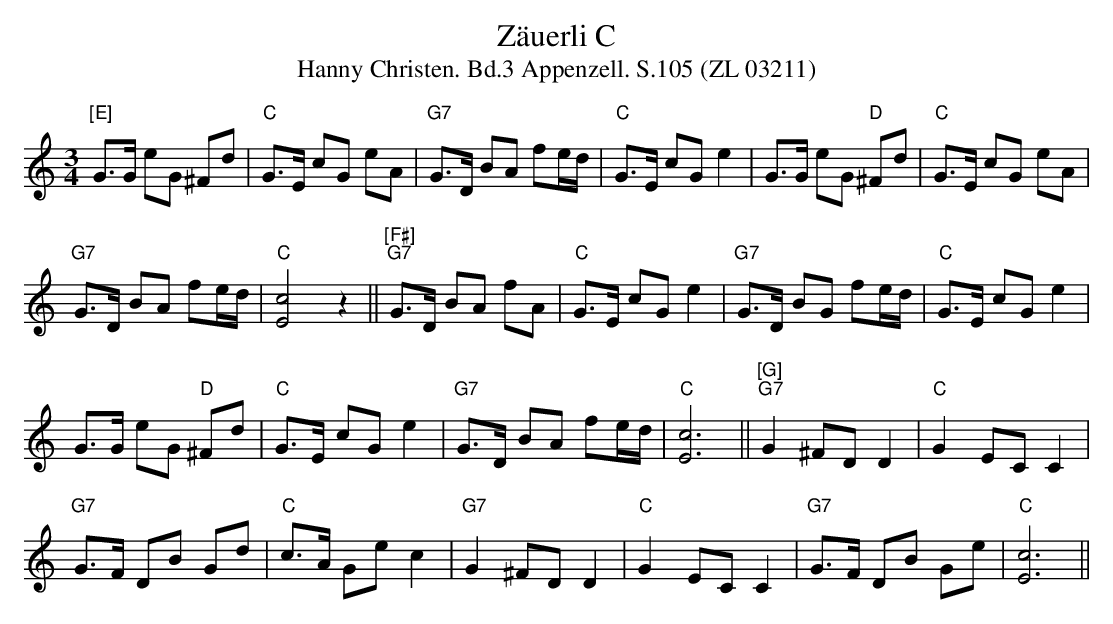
X:1
T:Zäuerli C
T:Hanny Christen. Bd.3 Appenzell. S.105 (ZL 03211)
M:3/4
L:1/4
K:Cmaj
"[E]"G/2>G/2 e/2G/2 ^F/2d/2 | "C"G/2>E/2 c/2G/2 e/2A/2 | "G7"G/2>D/2 B/2A/2 f/2e/4d/4 | "C"G/2>E/2 c/2G/2 e | G/2>G/2 e/2G/2 "D"^F/2d/2 | "C"G/2>E/2 c/2G/2 e/2A/2 |
"G7"G/2>D/2 B/2A/2 f/2e/4d/4 | "C"[E2c2] z || "[F#]""G7"G/2>D/2 B/2A/2 f/2A/2 | "C"G/2>E/2 c/2G/2 e | "G7"G/2>D/2 B/2G/2 f/2e/4d/4 | "C"G/2>E/2 c/2G/2 e |
G/2>G/2 e/2G/2 "D"^F/2d/2 | "C"G/2>E/2 c/2G/2 e | "G7"G/2>D/2 B/2A/2 f/2e/4d/4 | "C"[E3c3] || "[G]""G7"G ^F/2D/2 D | "C"G E/2C/2 C |
"G7"G/2>F/2 D/2B/2 G/2d/2 | "C"c/2>A/2 G/2e/2 c | "G7"G ^F/2D/2 D | "C"G E/2C/2 C | "G7"G/2>F/2 D/2B/2 G/2e/2 | "C"[E3c3] ||
